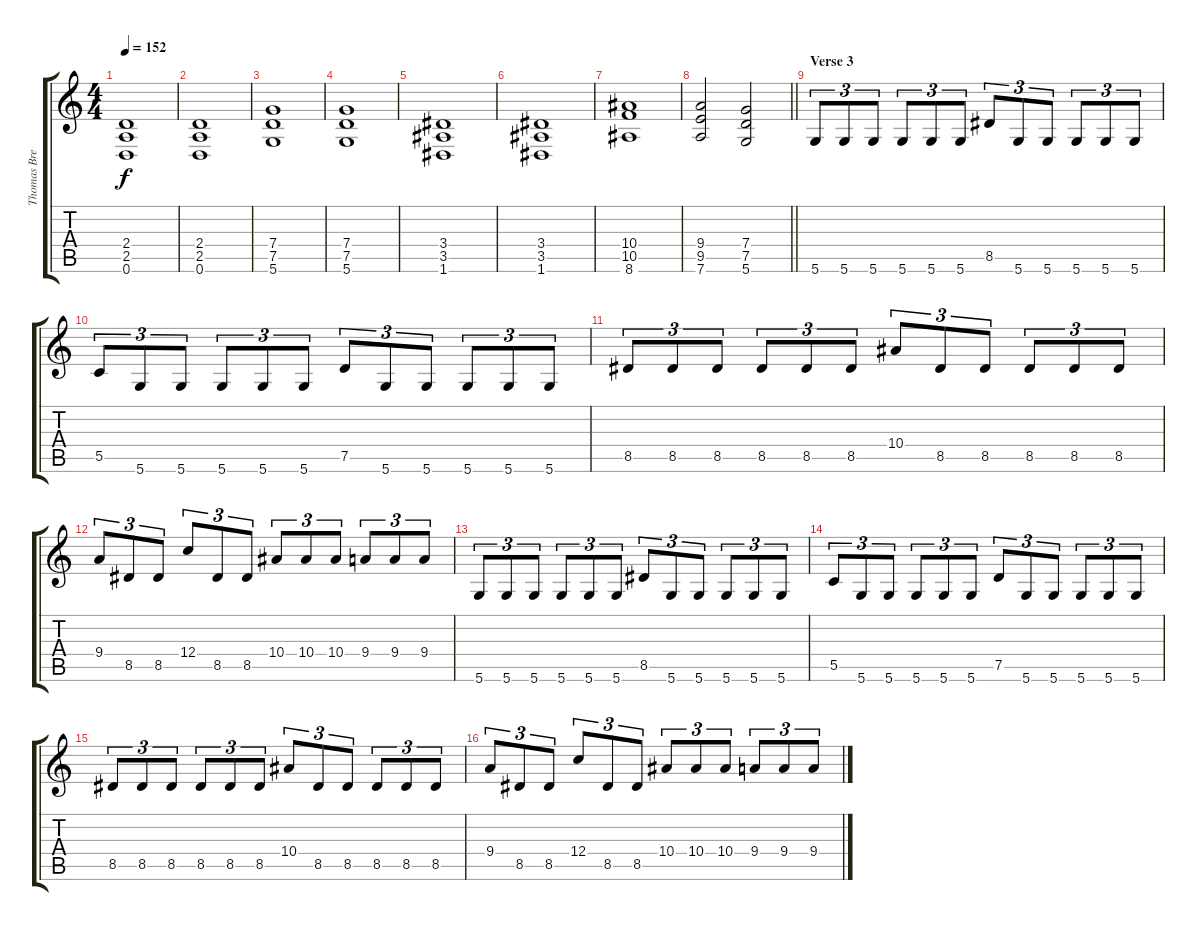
\track ("Thomas Bredahl" "Thomas Bre") {instrument distortionguitar}
\staff {score tabs}
\tuning (D4 A3 F3 C3 G2 D2) {hide}
\ts (4 4)
\tempo 152
\clef g2
\ks c
(2.4 2.5 0.6).1{dy f} |
(2.4 2.5 0.6).1 |
(7.4 7.5 5.6).1 |
(7.4 7.5 5.6).1 |
(3.4 3.5 1.6).1 |
(3.4 3.5 1.6).1 |
(10.4 10.5 8.6).1 |
\barLineRight lightlight
(9.4 9.5 7.6).2 (7.4 7.5 5.6).2 |
\section ("" "Verse 3")
5.6.8{tu (3 2)} 5.6.8{tu (3 2)} 5.6.8{tu (3 2)} 5.6.8{tu (3 2)} 5.6.8{tu (3 2)} 5.6.8{tu (3 2)} 8.5.8{tu (3 2)} 5.6.8{tu (3 2)} 5.6.8{tu (3 2)} 5.6.8{tu (3 2)} 5.6.8{tu (3 2)} 5.6.8{tu (3 2)} |
5.5.8{tu (3 2)} 5.6.8{tu (3 2)} 5.6.8{tu (3 2)} 5.6.8{tu (3 2)} 5.6.8{tu (3 2)} 5.6.8{tu (3 2)} 7.5.8{tu (3 2)} 5.6.8{tu (3 2)} 5.6.8{tu (3 2)} 5.6.8{tu (3 2)} 5.6.8{tu (3 2)} 5.6.8{tu (3 2)} |
8.5.8{tu (3 2)} 8.5.8{tu (3 2)} 8.5.8{tu (3 2)} 8.5.8{tu (3 2)} 8.5.8{tu (3 2)} 8.5.8{tu (3 2)} 10.4.8{tu (3 2)} 8.5.8{tu (3 2)} 8.5.8{tu (3 2)} 8.5.8{tu (3 2)} 8.5.8{tu (3 2)} 8.5.8{tu (3 2)} |
9.4.8{tu (3 2)} 8.5.8{tu (3 2)} 8.5.8{tu (3 2)} 12.4.8{tu (3 2)} 8.5.8{tu (3 2)} 8.5.8{tu (3 2)} 10.4.8{tu (3 2)} 10.4.8{tu (3 2)} 10.4.8{tu (3 2)} 9.4.8{tu (3 2)} 9.4.8{tu (3 2)} 9.4.8{tu (3 2)} |
5.6.8{tu (3 2)} 5.6.8{tu (3 2)} 5.6.8{tu (3 2)} 5.6.8{tu (3 2)} 5.6.8{tu (3 2)} 5.6.8{tu (3 2)} 8.5.8{tu (3 2)} 5.6.8{tu (3 2)} 5.6.8{tu (3 2)} 5.6.8{tu (3 2)} 5.6.8{tu (3 2)} 5.6.8{tu (3 2)} |
5.5.8{tu (3 2)} 5.6.8{tu (3 2)} 5.6.8{tu (3 2)} 5.6.8{tu (3 2)} 5.6.8{tu (3 2)} 5.6.8{tu (3 2)} 7.5.8{tu (3 2)} 5.6.8{tu (3 2)} 5.6.8{tu (3 2)} 5.6.8{tu (3 2)} 5.6.8{tu (3 2)} 5.6.8{tu (3 2)} |
8.5.8{tu (3 2)} 8.5.8{tu (3 2)} 8.5.8{tu (3 2)} 8.5.8{tu (3 2)} 8.5.8{tu (3 2)} 8.5.8{tu (3 2)} 10.4.8{tu (3 2)} 8.5.8{tu (3 2)} 8.5.8{tu (3 2)} 8.5.8{tu (3 2)} 8.5.8{tu (3 2)} 8.5.8{tu (3 2)} |
9.4.8{tu (3 2)} 8.5.8{tu (3 2)} 8.5.8{tu (3 2)} 12.4.8{tu (3 2)} 8.5.8{tu (3 2)} 8.5.8{tu (3 2)} 10.4.8{tu (3 2)} 10.4.8{tu (3 2)} 10.4.8{tu (3 2)} 9.4.8{tu (3 2)} 9.4.8{tu (3 2)} 9.4.8{tu (3 2)}
